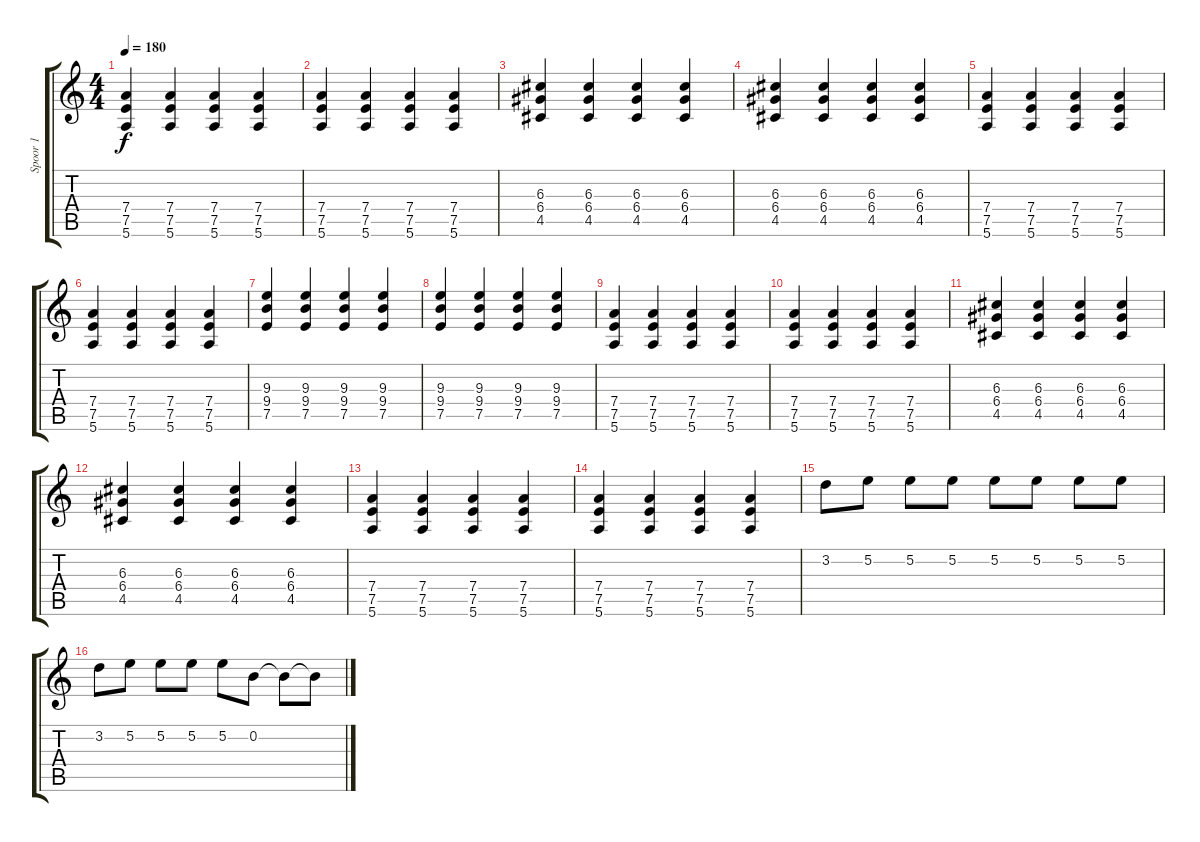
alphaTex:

\track ("Spoor 1" "Spoor 1") {instrument distortionguitar}
\staff {score tabs}
\tuning (E4 B3 G3 D3 A2 E2) {hide}
\ts (4 4)
\tempo 180
\clef g2
\ks c
(7.4 7.5 5.6).4{dy f} (7.4 7.5 5.6).4 (7.4 7.5 5.6).4 (7.4 7.5 5.6).4 |
(7.4 7.5 5.6).4 (7.4 7.5 5.6).4 (7.4 7.5 5.6).4 (7.4 7.5 5.6).4 |
(6.3 6.4 4.5).4 (6.3 6.4 4.5).4 (6.3 6.4 4.5).4 (6.3 6.4 4.5).4 |
(6.3 6.4 4.5).4 (6.3 6.4 4.5).4 (6.3 6.4 4.5).4 (6.3 6.4 4.5).4 |
(7.4 7.5 5.6).4 (7.4 7.5 5.6).4 (7.4 7.5 5.6).4 (7.4 7.5 5.6).4 |
(7.4 7.5 5.6).4 (7.4 7.5 5.6).4 (7.4 7.5 5.6).4 (7.4 7.5 5.6).4 |
(9.3 9.4 7.5).4 (9.3 9.4 7.5).4 (9.3 9.4 7.5).4 (9.3 9.4 7.5).4 |
(9.3 9.4 7.5).4 (9.3 9.4 7.5).4 (9.3 9.4 7.5).4 (9.3 9.4 7.5).4 |
(7.4 7.5 5.6).4 (7.4 7.5 5.6).4 (7.4 7.5 5.6).4 (7.4 7.5 5.6).4 |
(7.4 7.5 5.6).4 (7.4 7.5 5.6).4 (7.4 7.5 5.6).4 (7.4 7.5 5.6).4 |
(6.3 6.4 4.5).4 (6.3 6.4 4.5).4 (6.3 6.4 4.5).4 (6.3 6.4 4.5).4 |
(6.3 6.4 4.5).4 (6.3 6.4 4.5).4 (6.3 6.4 4.5).4 (6.3 6.4 4.5).4 |
(7.4 7.5 5.6).4 (7.4 7.5 5.6).4 (7.4 7.5 5.6).4 (7.4 7.5 5.6).4 |
(7.4 7.5 5.6).4 (7.4 7.5 5.6).4 (7.4 7.5 5.6).4 (7.4 7.5 5.6).4 |
3.2.8 5.2.8 5.2.8 5.2.8 5.2.8 5.2.8 5.2.8 5.2.8 |
3.2.8 5.2.8 5.2.8 5.2.8 5.2.8 0.2.8 0.2{t}.8 0.2{t}.8
